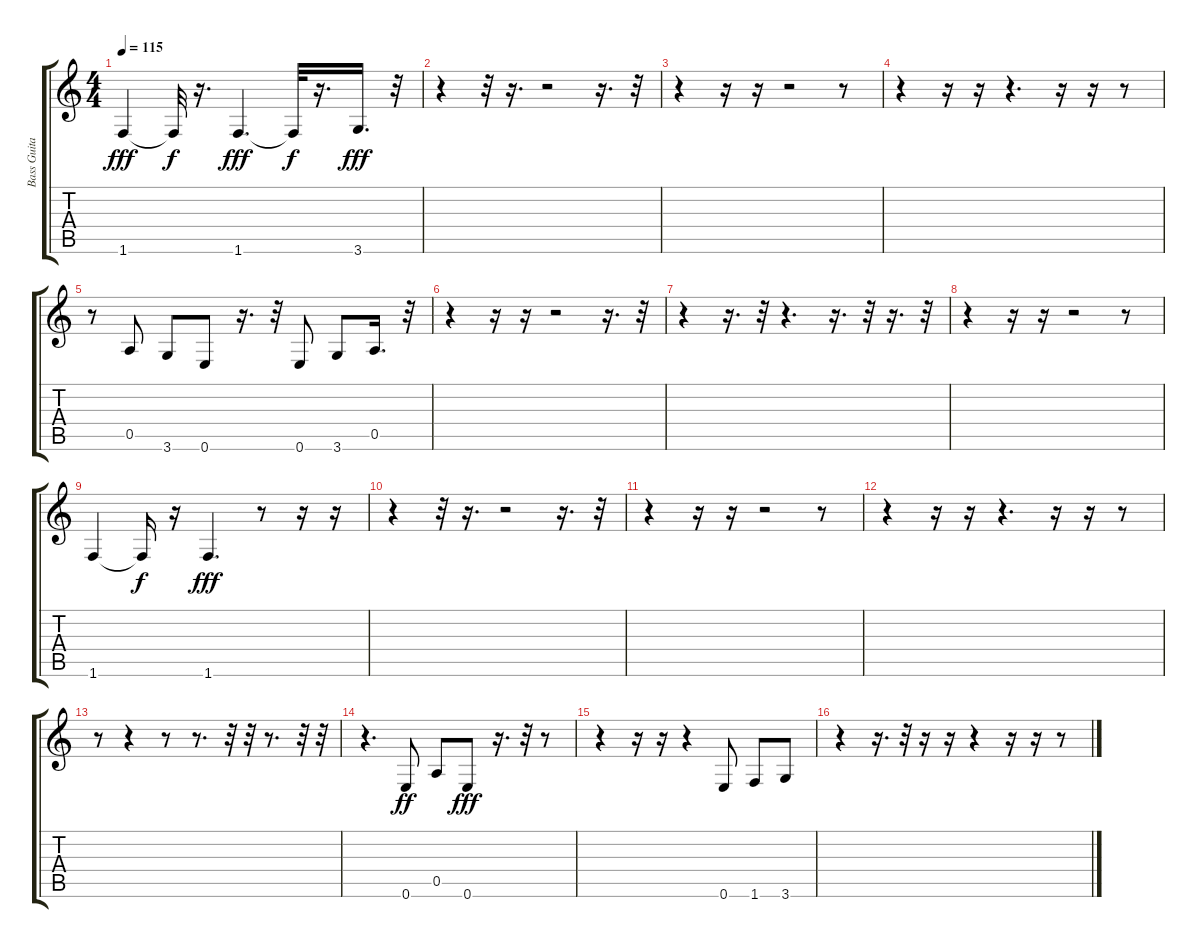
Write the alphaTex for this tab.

\track ("Bass Guitar" "Bass Guita") {instrument fretlessbass}
\staff {score tabs}
\tuning (E4 B3 G3 D3 A2 E2) {hide}
\ts (4 4)
\tempo 115
\clef g2
\ks c
1.6.4{dy fff} 1.6{t}.32{dy f} r.16{d} 1.6.4{d dy fff} 1.6{t}.32{dy f} r.16{d} 3.6.16{d dy fff} r.32 |
r.4 r.32 r.16{d} r.2 r.16{d} r.32 |
r.4 r.16 r.16 r.2 r.8 |
r.4 r.16 r.16 r.4{d} r.16 r.16 r.8 |
r.8 0.5.8 3.6.8 0.6.8 r.16{d} r.32 0.6.8 3.6.8 0.5.16{d} r.32 |
r.4 r.16 r.16 r.2 r.16{d} r.32 |
r.4 r.16{d} r.32 r.4{d} r.16{d} r.32 r.16{d} r.32 |
r.4 r.16 r.16 r.2 r.8 |
1.6.4 1.6{t}.16{dy f} r.16 1.6.4{d dy fff} r.8 r.16 r.16 |
r.4 r.32 r.16{d} r.2 r.16{d} r.32 |
r.4 r.16 r.16 r.2 r.8 |
r.4 r.16 r.16 r.4{d} r.16 r.16 r.8 |
r.8 r.4 r.8 r.8{d} r.32 r.32 r.8{d} r.32 r.32 |
r.4{d} 0.6.8{dy ff} 0.5.8 0.6.8{dy fff} r.16{d} r.32 r.8 |
r.4 r.16 r.16 r.4 0.6.8 1.6.8 3.6.8 |
r.4 r.16{d} r.32 r.16 r.16 r.4 r.16 r.16 r.8
